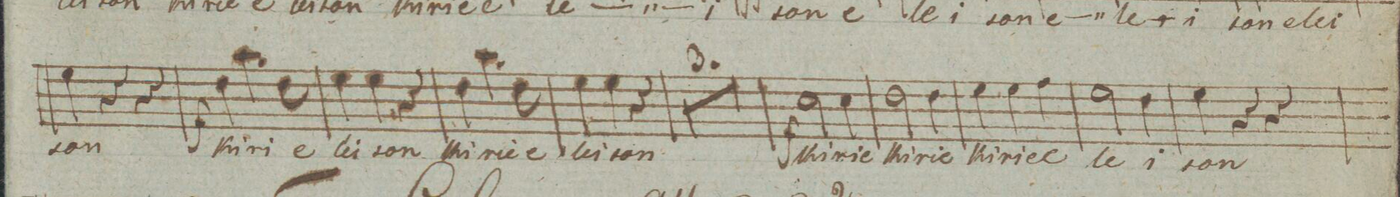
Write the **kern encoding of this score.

**kern	**text	**dynam
*I"Soprano.	*	*
*clefC1	*	*
*k[]	*	*
*M3/4	*	*
4cc\	-son	.
4r	.	.
4r	.	.
=85	=85	=85
4b\	Ki-	f
4.ff\	-ri-	.
8b\	-e-	.
=86	=86	=86
4cc\	-lei-	.
4cc\	-son	.
4r	.	.
=87	=87	=87
4b\	Ki-	.
4.ff\	-rie	.
8b\	e-	.
=88	=88	=88
4cc\	-lei-	.
4cc\	-son	.
4r	.	.
=89	=89	=89
2.r	.	.
=90	=90	=90
2.r	.	.
=91	=91	=91
2.r	.	.
=92	=92	=92
2a\	Ki-	f
4a\	-rie	.
=93	=93	=93
2b\	Ki-	.
4b\	-rie	.
=94	=94	=94
4cc\	Ki-	.
4cc\	-rie	.
4dd\	e-	.
=95	=95	=95
2cc\	-lei-	.
4b\	-i-	.
=96	=96	=96
4cc\	-son	.
4r	.	.
4r	.	.
=97	=97	=97
*-	*-	*-
